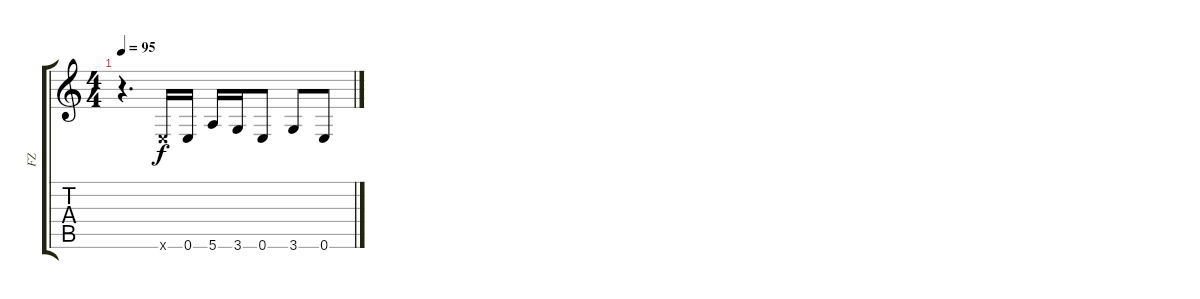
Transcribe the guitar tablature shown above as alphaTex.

\track ("FZ" "FZ") {instrument overdrivenguitar}
\staff {score tabs}
\tuning (E4 B3 G3 D3 A2 E2) {hide}
\ts (4 4)
\tempo 95
\clef g2
\ks c
r.4{d dy f} 0.6{x}.16 0.6.16 5.6.16 3.6.16 0.6.8 3.6.8 0.6.8
